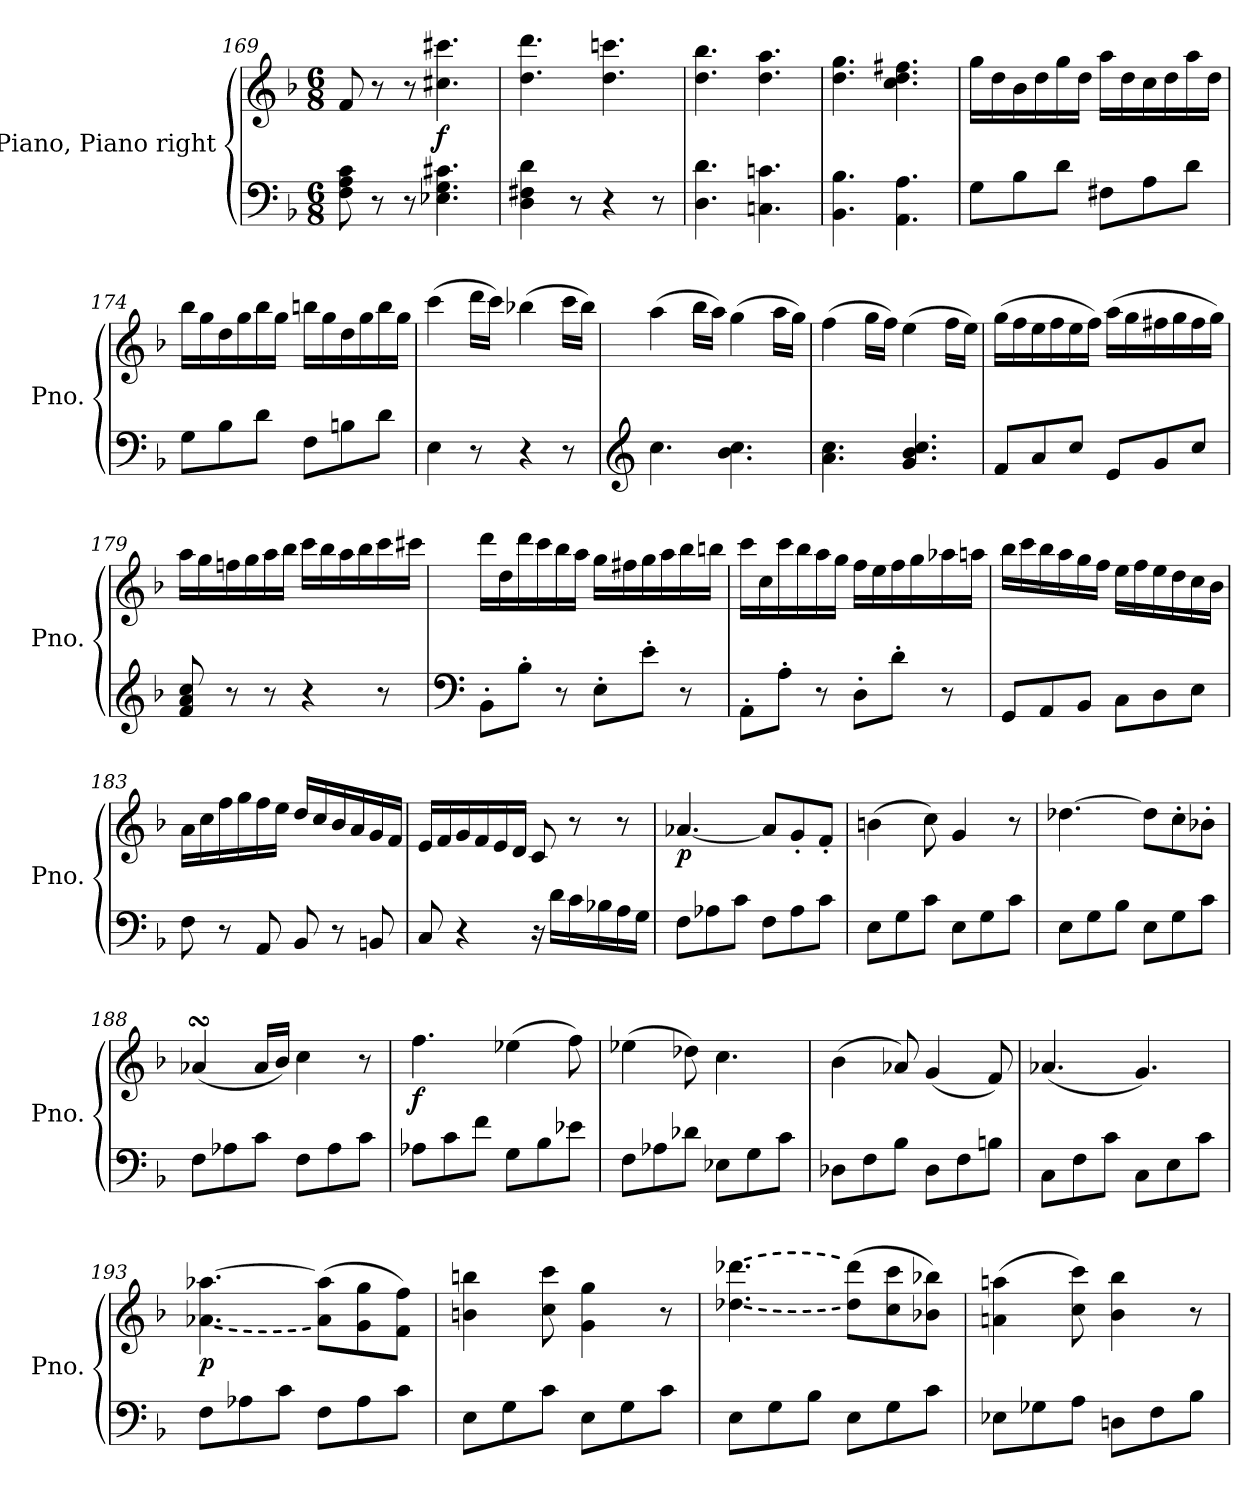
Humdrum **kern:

**kern	**kern	**dynam
*part1	*part1	*part1
*staff2	*staff1	*staff1/2
*I"Piano, Piano right	*	*
*I'Pno.	*	*
*clefF4	*clefG2	*
*k[b-]	*k[b-]	*
*M6/8	*M6/8	*
=169	=169	=169
8F\ 8A\ 8c\	8f/	.
8r	8r	.
8r	8r	.
!	!	!LO:DY:b
4.E-X\ 4.G\ 4.c#X\	4.cc#X\ 4.ccc#X\	f
=170	=170	=170
4D\ 4F#X\ 4d\	4.dd\ 4.ddd\	.
8r	.	.
4r	4.dd\ 4.cccn\	.
8r	.	.
=171	=171	=171
4.D\ 4.d\	4.dd\ 4.bb-\	.
4.Cn\ 4.cn\	4.dd\ 4.aa\	.
=172	=172	=172
4.BB-\ 4.B-\	4.dd\ 4.gg\	.
4.AA\ 4.A\	4.cc\ 4.dd\ 4.ff#X\	.
=173	=173	=173
8G\L	16gg\LL	.
.	16dd\	.
8B-\	16b-\	.
.	16dd\	.
8d\J	16gg\	.
.	16dd\JJ	.
8F#X\L	16aa\LL	.
.	16dd\	.
8A\	16cc\	.
.	16dd\	.
8d\J	16aa\	.
.	16dd\JJ	.
=174	=174	=174
8G\L	16bb-\LL	.
.	16gg\	.
8B-\	16dd\	.
.	16gg\	.
8d\J	16bb-\	.
.	16gg\JJ	.
8F\L	16bbn\LL	.
.	16gg\	.
8Bn\	16dd\	.
.	16gg\	.
8d\J	16bb\	.
.	16gg\JJ	.
=175	=175	=175
4E\	(>4ccc\	.
8r	16ddd\LL	.
.	16ccc\JJ)	.
4r	(>4bb-X\	.
8r	16ccc\LL	.
.	16bb-\JJ)	.
=176	=176	=176
*clefG2	*	*
4.cc\	(>4aa\	.
.	16bb-\LL	.
.	16aa\JJ)	.
4.b-\ 4.cc\	(>4gg\	.
.	16aa\LL	.
.	16gg\JJ)	.
=177	=177	=177
4.a\ 4.cc\	(>4ff\	.
.	16gg\LL	.
.	16ff\JJ)	.
4.g/ 4.b-/ 4.cc/	(>4ee\	.
.	16ff\LL	.
.	16ee\JJ)	.
=178	=178	=178
8f/L	(>16gg\LL	.
.	16ff\	.
8a/	16ee\	.
.	16ff\	.
8cc/J	16ee\	.
.	16ff\JJ)	.
8e/L	(>16aa\LL	.
.	16gg\	.
8g/	16ff#X\	.
.	16gg\	.
8cc/J	16ff#\	.
.	16gg\JJ)	.
=179	=179	=179
8f/ 8a/ 8cc/	16aa\LL	.
.	16gg\	.
8r	16ffn\	.
.	16gg\	.
8r	16aa\	.
.	16bb-\JJ	.
4r	16ccc\LL	.
.	16bb-\	.
.	16aa\	.
.	16bb-\	.
8r	16ccc\	.
.	16ccc#X\JJ	.
=180	=180	=180
*clefF4	*	*
8BB-'\L	16ddd\LL	.
.	16dd\	.
8B-'\J	16ddd\	.
.	16ccc\	.
8r	16bb-\	.
.	16aa\JJ	.
8E'\L	16gg\LL	.
.	16ff#X\	.
8e'\J	16gg\	.
.	16aa\	.
8r	16bb-\	.
.	16bbn\JJ	.
=181	=181	=181
8AA'\L	16ccc\LL	.
.	16cc\	.
8A'\J	16ccc\	.
.	16bb-\	.
8r	16aa\	.
.	16gg\JJ	.
8D'\L	16ff\LL	.
.	16ee\	.
8d'\J	16ff\	.
.	16gg\	.
8r	16aa-X\	.
.	16aan\JJ	.
=182	=182	=182
8GG/L	16bb-\LL	.
.	16ccc\	.
8AA/	16bb-\	.
.	16aa\	.
8BB-/J	16gg\	.
.	16ff\JJ	.
8C\L	16ee\LL	.
.	16ff\	.
8D\	16ee\	.
.	16dd\	.
8E\J	16cc\	.
.	16b-\JJ	.
=183	=183	=183
8F\	16a\LL	.
.	16cc\	.
8r	16ff\	.
.	16gg\	.
8AA/	16ff\	.
.	16ee\JJ	.
8BB-/	16dd/LL	.
.	16cc/	.
8r	16b-/	.
.	16a/	.
8BBn/	16g/	.
.	16f/JJ	.
=184	=184	=184
8C/	16e/LL	.
.	16f/	.
4r	16g/	.
.	16f/	.
.	16e/	.
.	16d/JJ	.
16r	8c/	.
16d\LL	.	.
16c\	8r	.
16B-X\	.	.
16A\	8r	.
16G\JJ	.	.
=185	=185	=185
!	!	!LO:DY:b
8F\L	[4.a-X/	p
8A-X\	.	.
8c\J	.	.
8F\L	8a-/L]	.
8A-\	8g'/	.
8c\J	8f'/J	.
=186	=186	=186
8E\L	(>4bn\	.
8G\	.	.
8c\J	8cc\)	.
8E\L	4g/	.
8G\	.	.
8c\J	8r	.
=187	=187	=187
8E\L	[4.dd-X\	.
8G\	.	.
8B-\J	.	.
8E\L	8dd-\L]	.
8G\	8cc'\	.
8c\J	8b-X'\J	.
=188	=188	=188
8F\L	(<4a-XsSSs/	.
8A-X\	.	.
8c\J	16a-/LL	.
.	16b-/JJ)	.
8F\L	4cc\	.
8A-\	.	.
8c\J	8r	.
=189	=189	=189
!	!	!LO:DY:b
8A-X\L	4.ff\	f
8c\	.	.
8f\J	.	.
8G\L	(>4ee-X\	.
8B-\	.	.
8e-X\J	8ff\)	.
=190	=190	=190
8F\L	(>4ee-X\	.
8A-X\	.	.
8d-X\J	8dd-X\)	.
8E-X\L	4.cc\	.
8G\	.	.
8c\J	.	.
=191	=191	=191
8D-X\L	(>4b-\	.
8F\	.	.
8B-\J	8a-X/)	.
8D-\L	(<4g/	.
8F\	.	.
8Bn\J	8f/)	.
=192	=192	=192
8C\L	(<4.a-X/	.
8F\	.	.
8c\J	.	.
8C\L	4.g/)	.
8E\	.	.
8c\J	.	.
=193	=193	=193
!	!LO:T:n=1:dash	!LO:DY:b
8F\L	[4.a-X\ [4.aa-X\	p
8A-X\	.	.
8c\J	.	.
8F\L	(>8a-\] 8aa-\]L	.
8A-\	8g\ 8gg\	.
8c\J	8f\ 8ff\J)	.
=194	=194	=194
8E\L	4bn\ 4bbn\	.
8G\	.	.
8c\J	8cc\ 8ccc\	.
8E\L	4g\ 4gg\	.
8G\	.	.
8c\J	8r	.
=195	=195	=195
!	!LO:T:n=1:dash	!
!	!LO:T:n=2:dash	!
8E\L	[4.dd-X\ [4.ddd-X\	.
8G\	.	.
8B-\J	.	.
8E\L	(>8dd-\] 8ddd-\]L	.
8G\	8cc\ 8ccc\	.
8c\J	8b-X\ 8bb-X\J)	.
=196	=196	=196
8E-X\L	(>4an\ 4aan\	.
8G-X\	.	.
8A\J	8cc\ 8ccc\)	.
8Dn\L	4b-\ 4bb-\	.
8F\	.	.
8B-\J	8r	.
=	=	=
*-	*-	*-
